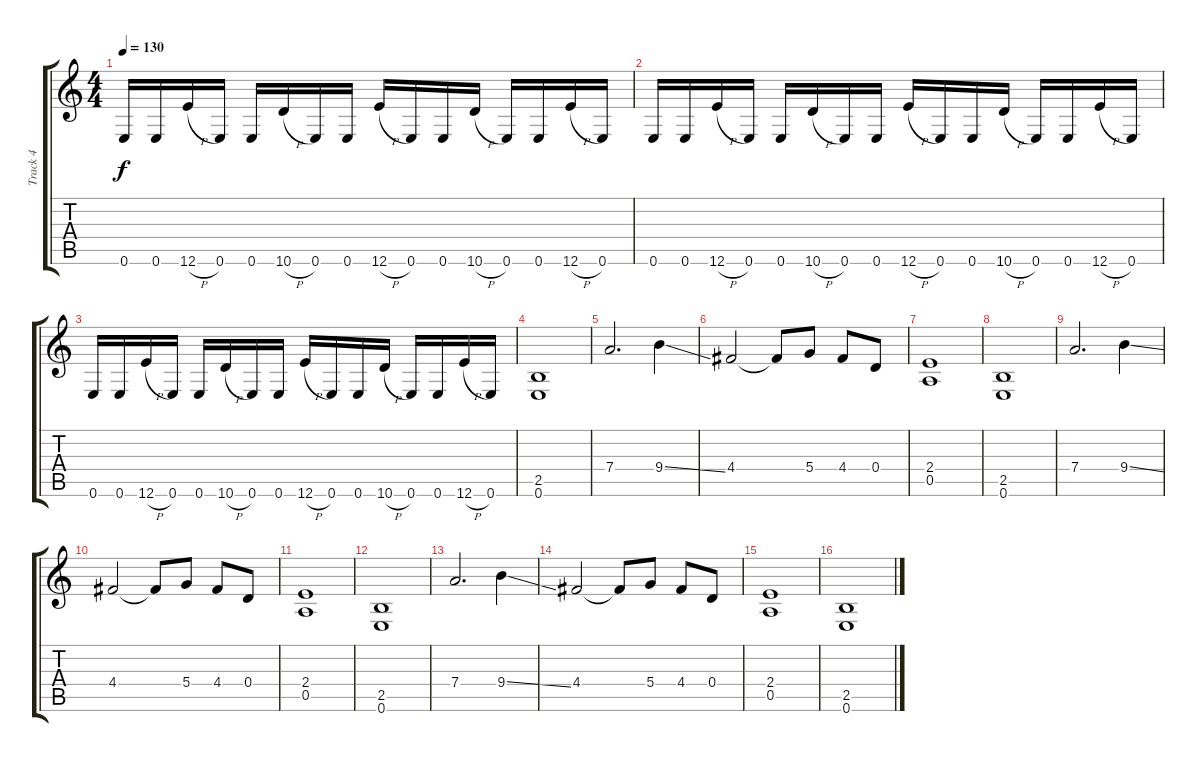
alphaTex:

\track ("Track 4" "Track 4") {instrument distortionguitar}
\staff {score tabs}
\tuning (E4 B3 G3 D3 A2 E2) {hide}
\ts (4 4)
\tempo 130
\clef g2
\ks c
0.6.16{dy f balance 1} 0.6.16 12.6{h}.16 0.6.16 0.6.16 10.6{h}.16 0.6.16 0.6.16 12.6{h}.16 0.6.16 0.6.16 10.6{h}.16 0.6.16 0.6.16 12.6{h}.16 0.6.16 |
0.6.16{balance 1} 0.6.16 12.6{h}.16 0.6.16 0.6.16 10.6{h}.16 0.6.16 0.6.16 12.6{h}.16 0.6.16 0.6.16 10.6{h}.16 0.6.16 0.6.16 12.6{h}.16 0.6.16 |
0.6.16{balance 1} 0.6.16 12.6{h}.16 0.6.16 0.6.16 10.6{h}.16 0.6.16 0.6.16 12.6{h}.16 0.6.16 0.6.16 10.6{h}.16 0.6.16 0.6.16 12.6{h}.16 0.6.16 |
(2.5 0.6).1 |
7.4.2{d} 9.4{ss}.4 |
4.4.2 4.4{t}.8 5.4.8 4.4.8 0.4.8 |
(2.4 0.5).1 |
(2.5 0.6).1 |
7.4.2{d} 9.4{ss}.4 |
4.4.2 4.4{t}.8 5.4.8 4.4.8 0.4.8 |
(2.4 0.5).1 |
(2.5 0.6).1 |
7.4.2{d} 9.4{ss}.4 |
4.4.2 4.4{t}.8 5.4.8 4.4.8 0.4.8 |
(2.4 0.5).1 |
(2.5 0.6).1
